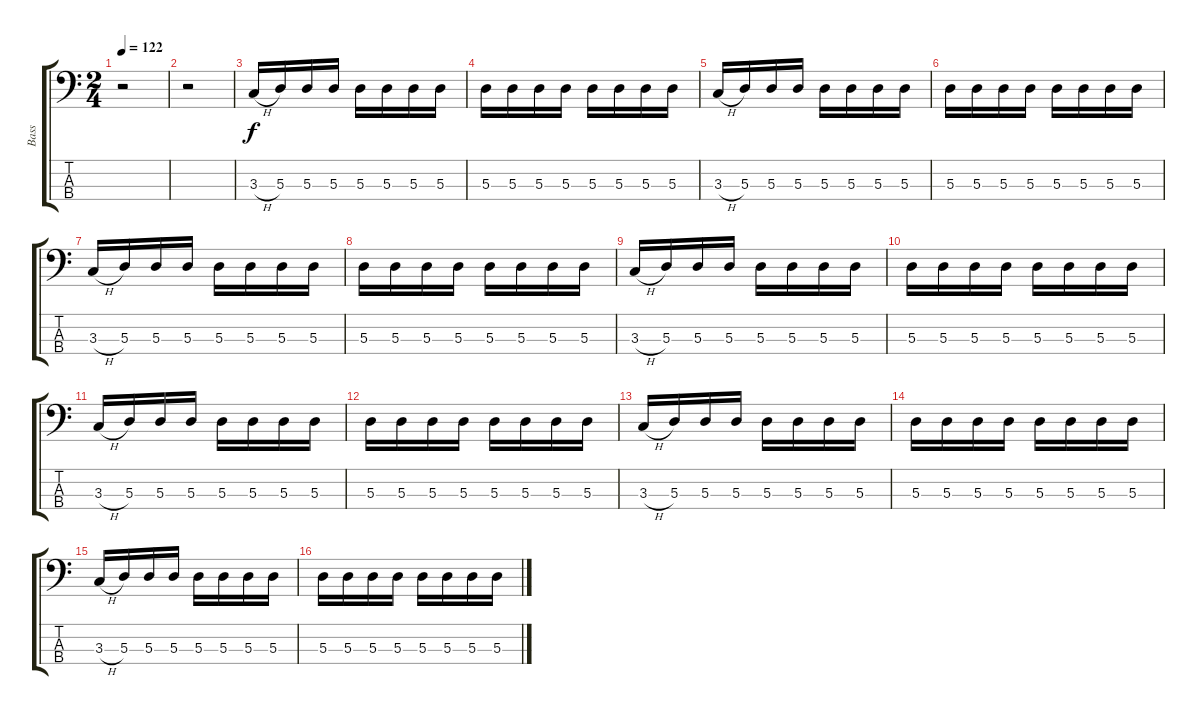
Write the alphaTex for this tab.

\track ("Bass" "Bass") {instrument electricbassfinger}
\staff {score tabs}
\tuning (G2 D2 A1 E1) {hide}
\ts (2 4)
\tempo 122
\clef f4
\ks c
r.2{dy f instrument electricbassfinger} |
r.2 |
3.3{h}.16 5.3.16 5.3.16 5.3.16 5.3.16 5.3.16 5.3.16 5.3.16 |
5.3.16 5.3.16 5.3.16 5.3.16 5.3.16 5.3.16 5.3.16 5.3.16 |
3.3{h}.16 5.3.16 5.3.16 5.3.16 5.3.16 5.3.16 5.3.16 5.3.16 |
5.3.16 5.3.16 5.3.16 5.3.16 5.3.16 5.3.16 5.3.16 5.3.16 |
3.3{h}.16 5.3.16 5.3.16 5.3.16 5.3.16 5.3.16 5.3.16 5.3.16 |
5.3.16 5.3.16 5.3.16 5.3.16 5.3.16 5.3.16 5.3.16 5.3.16 |
3.3{h}.16 5.3.16 5.3.16 5.3.16 5.3.16 5.3.16 5.3.16 5.3.16 |
5.3.16 5.3.16 5.3.16 5.3.16 5.3.16 5.3.16 5.3.16 5.3.16 |
3.3{h}.16 5.3.16 5.3.16 5.3.16 5.3.16 5.3.16 5.3.16 5.3.16 |
5.3.16 5.3.16 5.3.16 5.3.16 5.3.16 5.3.16 5.3.16 5.3.16 |
3.3{h}.16 5.3.16 5.3.16 5.3.16 5.3.16 5.3.16 5.3.16 5.3.16 |
5.3.16 5.3.16 5.3.16 5.3.16 5.3.16 5.3.16 5.3.16 5.3.16 |
3.3{h}.16 5.3.16 5.3.16 5.3.16 5.3.16 5.3.16 5.3.16 5.3.16 |
5.3.16 5.3.16 5.3.16 5.3.16 5.3.16 5.3.16 5.3.16 5.3.16
